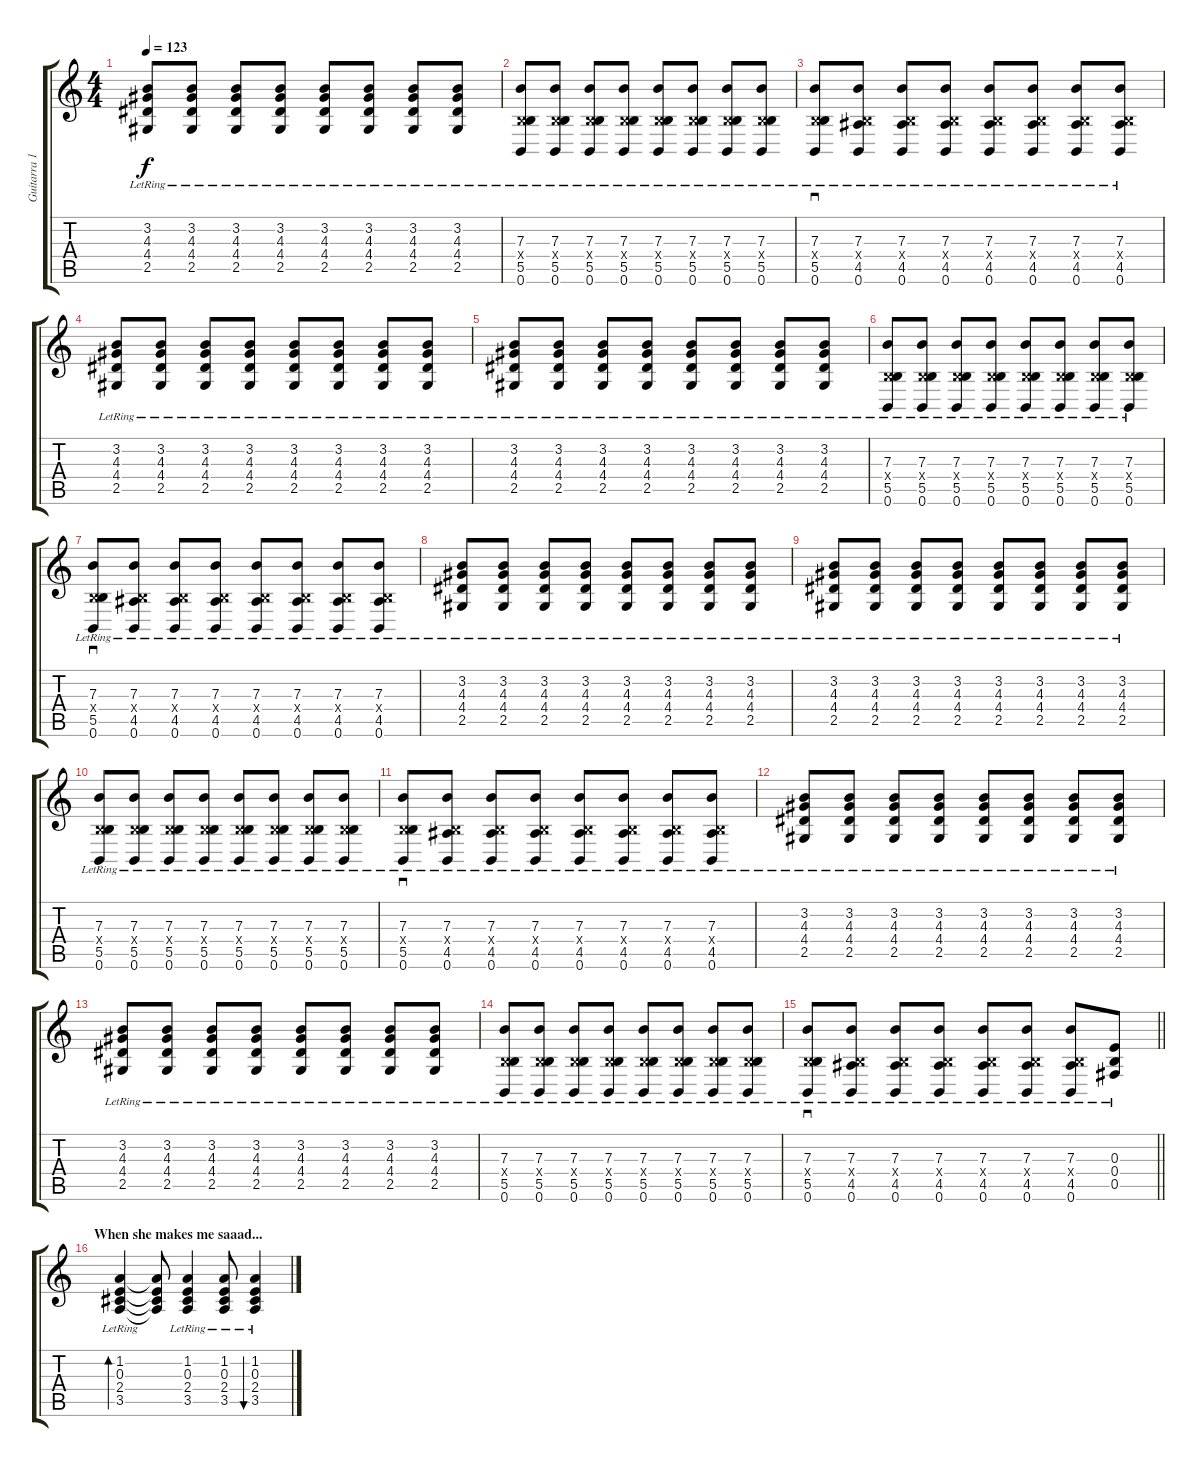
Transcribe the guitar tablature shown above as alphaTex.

\track ("Guitarra 1" "Guitarra 1") {instrument acousticguitarnylon}
\staff {score tabs}
\tuning (Db4 Ab3 E3 B2 Gb2 B1) {hide}
\ts (4 4)
\tempo 123
\clef g2
\ks c
(3.2{lr} 4.3{lr} 4.4{lr} 2.5{lr}).8{dy f} (3.2{lr} 4.3{lr} 4.4{lr} 2.5{lr}).8 (3.2{lr} 4.3{lr} 4.4{lr} 2.5{lr}).8 (3.2{lr} 4.3{lr} 4.4{lr} 2.5{lr}).8 (3.2{lr} 4.3{lr} 4.4{lr} 2.5{lr}).8 (3.2{lr} 4.3{lr} 4.4{lr} 2.5{lr}).8 (3.2{lr} 4.3{lr} 4.4{lr} 2.5{lr}).8 (3.2{lr} 4.3{lr} 4.4{lr} 2.5{lr}).8 |
(7.3{lr} 0.4{x} 5.5{lr} 0.6{lr}).8 (7.3{lr} 0.4{x} 5.5{lr} 0.6{lr}).8 (7.3{lr} 0.4{x} 5.5{lr} 0.6{lr}).8 (7.3{lr} 0.4{x} 5.5{lr} 0.6{lr}).8 (7.3{lr} 0.4{x} 5.5{lr} 0.6{lr}).8 (7.3{lr} 0.4{x} 5.5{lr} 0.6{lr}).8 (7.3{lr} 0.4{x} 5.5{lr} 0.6{lr}).8 (7.3{lr} 0.4{x} 5.5{lr} 0.6{lr}).8 |
(7.3{lr} 0.4{x} 5.5{lr} 0.6{lr}).8{sd} (7.3{lr} 0.4{x} 4.5{lr} 0.6{lr}).8 (7.3{lr} 0.4{x} 4.5{lr} 0.6{lr}).8 (7.3{lr} 0.4{x} 4.5{lr} 0.6{lr}).8 (7.3{lr} 0.4{x} 4.5{lr} 0.6{lr}).8 (7.3{lr} 0.4{x} 4.5{lr} 0.6{lr}).8 (7.3{lr} 0.4{x} 4.5{lr} 0.6{lr}).8 (7.3{lr} 0.4{x} 4.5{lr} 0.6{lr}).8 |
(3.2{lr} 4.3{lr} 4.4{lr} 2.5{lr}).8 (3.2{lr} 4.3{lr} 4.4{lr} 2.5{lr}).8 (3.2{lr} 4.3{lr} 4.4{lr} 2.5{lr}).8 (3.2{lr} 4.3{lr} 4.4{lr} 2.5{lr}).8 (3.2{lr} 4.3{lr} 4.4{lr} 2.5{lr}).8 (3.2{lr} 4.3{lr} 4.4{lr} 2.5{lr}).8 (3.2{lr} 4.3{lr} 4.4{lr} 2.5{lr}).8 (3.2{lr} 4.3{lr} 4.4{lr} 2.5{lr}).8 |
(3.2{lr} 4.3{lr} 4.4{lr} 2.5{lr}).8 (3.2{lr} 4.3{lr} 4.4{lr} 2.5{lr}).8 (3.2{lr} 4.3{lr} 4.4{lr} 2.5{lr}).8 (3.2{lr} 4.3{lr} 4.4{lr} 2.5{lr}).8 (3.2{lr} 4.3{lr} 4.4{lr} 2.5{lr}).8 (3.2{lr} 4.3{lr} 4.4{lr} 2.5{lr}).8 (3.2{lr} 4.3{lr} 4.4{lr} 2.5{lr}).8 (3.2{lr} 4.3{lr} 4.4{lr} 2.5{lr}).8 |
(7.3{lr} 0.4{x} 5.5{lr} 0.6{lr}).8 (7.3{lr} 0.4{x} 5.5{lr} 0.6{lr}).8 (7.3{lr} 0.4{x} 5.5{lr} 0.6{lr}).8 (7.3{lr} 0.4{x} 5.5{lr} 0.6{lr}).8 (7.3{lr} 0.4{x} 5.5{lr} 0.6{lr}).8 (7.3{lr} 0.4{x} 5.5{lr} 0.6{lr}).8 (7.3{lr} 0.4{x} 5.5{lr} 0.6{lr}).8 (7.3{lr} 0.4{x} 5.5{lr} 0.6{lr}).8 |
(7.3{lr} 0.4{x} 5.5{lr} 0.6{lr}).8{sd} (7.3{lr} 0.4{x} 4.5{lr} 0.6{lr}).8 (7.3{lr} 0.4{x} 4.5{lr} 0.6{lr}).8 (7.3{lr} 0.4{x} 4.5{lr} 0.6{lr}).8 (7.3{lr} 0.4{x} 4.5{lr} 0.6{lr}).8 (7.3{lr} 0.4{x} 4.5{lr} 0.6{lr}).8 (7.3{lr} 0.4{x} 4.5{lr} 0.6{lr}).8 (7.3{lr} 0.4{x} 4.5{lr} 0.6{lr}).8 |
(3.2{lr} 4.3{lr} 4.4{lr} 2.5{lr}).8 (3.2{lr} 4.3{lr} 4.4{lr} 2.5{lr}).8 (3.2{lr} 4.3{lr} 4.4{lr} 2.5{lr}).8 (3.2{lr} 4.3{lr} 4.4{lr} 2.5{lr}).8 (3.2{lr} 4.3{lr} 4.4{lr} 2.5{lr}).8 (3.2{lr} 4.3{lr} 4.4{lr} 2.5{lr}).8 (3.2{lr} 4.3{lr} 4.4{lr} 2.5{lr}).8 (3.2{lr} 4.3{lr} 4.4{lr} 2.5{lr}).8 |
(3.2{lr} 4.3{lr} 4.4{lr} 2.5{lr}).8 (3.2{lr} 4.3{lr} 4.4{lr} 2.5{lr}).8 (3.2{lr} 4.3{lr} 4.4{lr} 2.5{lr}).8 (3.2{lr} 4.3{lr} 4.4{lr} 2.5{lr}).8 (3.2{lr} 4.3{lr} 4.4{lr} 2.5{lr}).8 (3.2{lr} 4.3{lr} 4.4{lr} 2.5{lr}).8 (3.2{lr} 4.3{lr} 4.4{lr} 2.5{lr}).8 (3.2{lr} 4.3{lr} 4.4{lr} 2.5{lr}).8 |
(7.3{lr} 0.4{x} 5.5{lr} 0.6{lr}).8 (7.3{lr} 0.4{x} 5.5{lr} 0.6{lr}).8 (7.3{lr} 0.4{x} 5.5{lr} 0.6{lr}).8 (7.3{lr} 0.4{x} 5.5{lr} 0.6{lr}).8 (7.3{lr} 0.4{x} 5.5{lr} 0.6{lr}).8 (7.3{lr} 0.4{x} 5.5{lr} 0.6{lr}).8 (7.3{lr} 0.4{x} 5.5{lr} 0.6{lr}).8 (7.3{lr} 0.4{x} 5.5{lr} 0.6{lr}).8 |
(7.3{lr} 0.4{x} 5.5{lr} 0.6{lr}).8{sd} (7.3{lr} 0.4{x} 4.5{lr} 0.6{lr}).8 (7.3{lr} 0.4{x} 4.5{lr} 0.6{lr}).8 (7.3{lr} 0.4{x} 4.5{lr} 0.6{lr}).8 (7.3{lr} 0.4{x} 4.5{lr} 0.6{lr}).8 (7.3{lr} 0.4{x} 4.5{lr} 0.6{lr}).8 (7.3{lr} 0.4{x} 4.5{lr} 0.6{lr}).8 (7.3{lr} 0.4{x} 4.5{lr} 0.6{lr}).8 |
(3.2{lr} 4.3{lr} 4.4{lr} 2.5{lr}).8 (3.2{lr} 4.3{lr} 4.4{lr} 2.5{lr}).8 (3.2{lr} 4.3{lr} 4.4{lr} 2.5{lr}).8 (3.2{lr} 4.3{lr} 4.4{lr} 2.5{lr}).8 (3.2{lr} 4.3{lr} 4.4{lr} 2.5{lr}).8 (3.2{lr} 4.3{lr} 4.4{lr} 2.5{lr}).8 (3.2{lr} 4.3{lr} 4.4{lr} 2.5{lr}).8 (3.2{lr} 4.3{lr} 4.4{lr} 2.5{lr}).8 |
(3.2{lr} 4.3{lr} 4.4{lr} 2.5{lr}).8 (3.2{lr} 4.3{lr} 4.4{lr} 2.5{lr}).8 (3.2{lr} 4.3{lr} 4.4{lr} 2.5{lr}).8 (3.2{lr} 4.3{lr} 4.4{lr} 2.5{lr}).8 (3.2{lr} 4.3{lr} 4.4{lr} 2.5{lr}).8 (3.2{lr} 4.3{lr} 4.4{lr} 2.5{lr}).8 (3.2{lr} 4.3{lr} 4.4{lr} 2.5{lr}).8 (3.2{lr} 4.3{lr} 4.4{lr} 2.5{lr}).8 |
(7.3{lr} 0.4{x} 5.5{lr} 0.6{lr}).8 (7.3{lr} 0.4{x} 5.5{lr} 0.6{lr}).8 (7.3{lr} 0.4{x} 5.5{lr} 0.6{lr}).8 (7.3{lr} 0.4{x} 5.5{lr} 0.6{lr}).8 (7.3{lr} 0.4{x} 5.5{lr} 0.6{lr}).8 (7.3{lr} 0.4{x} 5.5{lr} 0.6{lr}).8 (7.3{lr} 0.4{x} 5.5{lr} 0.6{lr}).8 (7.3{lr} 0.4{x} 5.5{lr} 0.6{lr}).8 |
\barLineRight lightlight
(7.3{lr} 0.4{x} 5.5{lr} 0.6{lr}).8{sd} (7.3{lr} 0.4{x} 4.5{lr} 0.6{lr}).8 (7.3{lr} 0.4{x} 4.5{lr} 0.6{lr}).8 (7.3{lr} 0.4{x} 4.5{lr} 0.6{lr}).8 (7.3{lr} 0.4{x} 4.5{lr} 0.6{lr}).8 (7.3{lr} 0.4{x} 4.5{lr} 0.6{lr}).8 (7.3{lr} 0.4{x} 4.5{lr} 0.6{lr}).8 (0.3{lr} 0.4 0.5{lr}).8 |
\section ("" "When she makes me saaad...")
(1.2{lr} 0.3{lr} 2.4{lr} 3.5{lr}).4{bd 60} (1.2{t} 0.3{t} 2.4{t} 3.5{t}).8 (1.2{lr} 0.3{lr} 2.4{lr} 3.5{lr}).4 (1.2{lr} 0.3{lr} 2.4{lr} 3.5{lr}).8 (1.2{lr} 0.3{lr} 2.4{lr} 3.5{lr}).4{bu 60}
